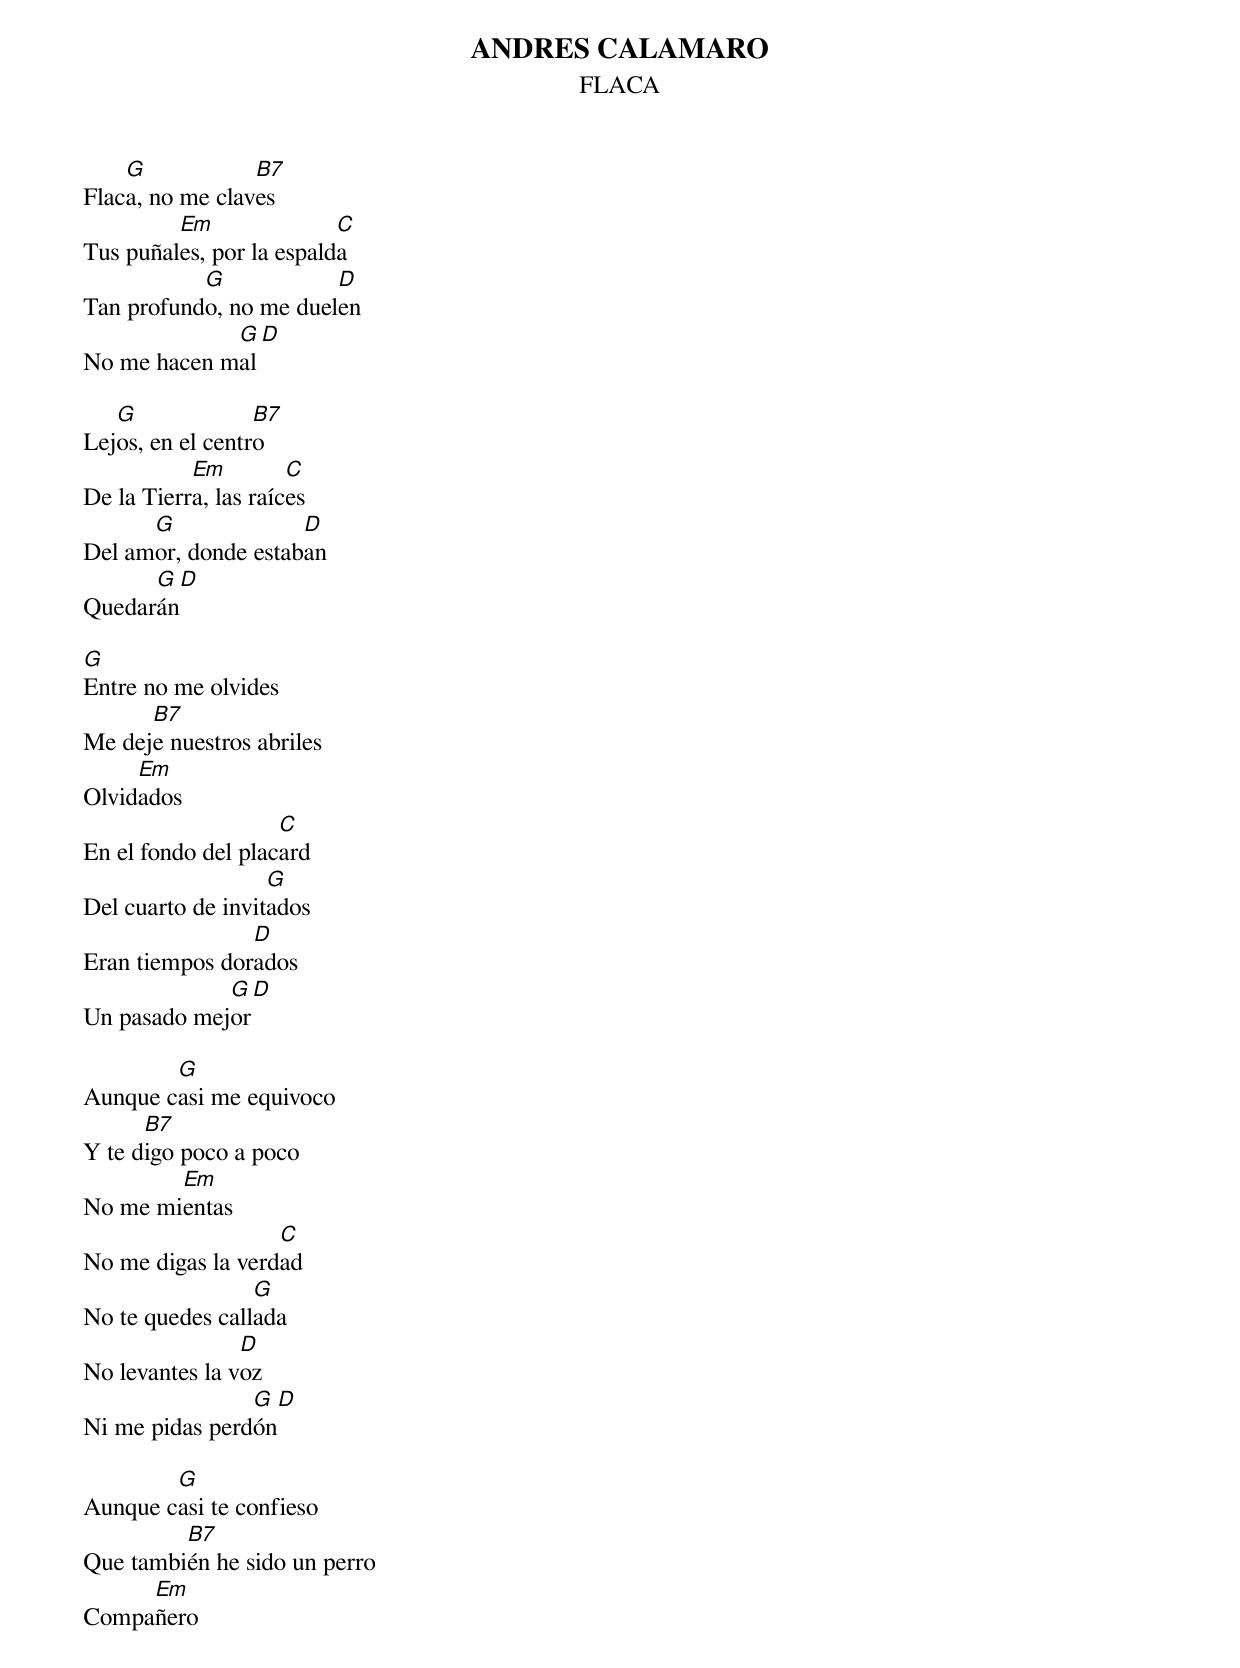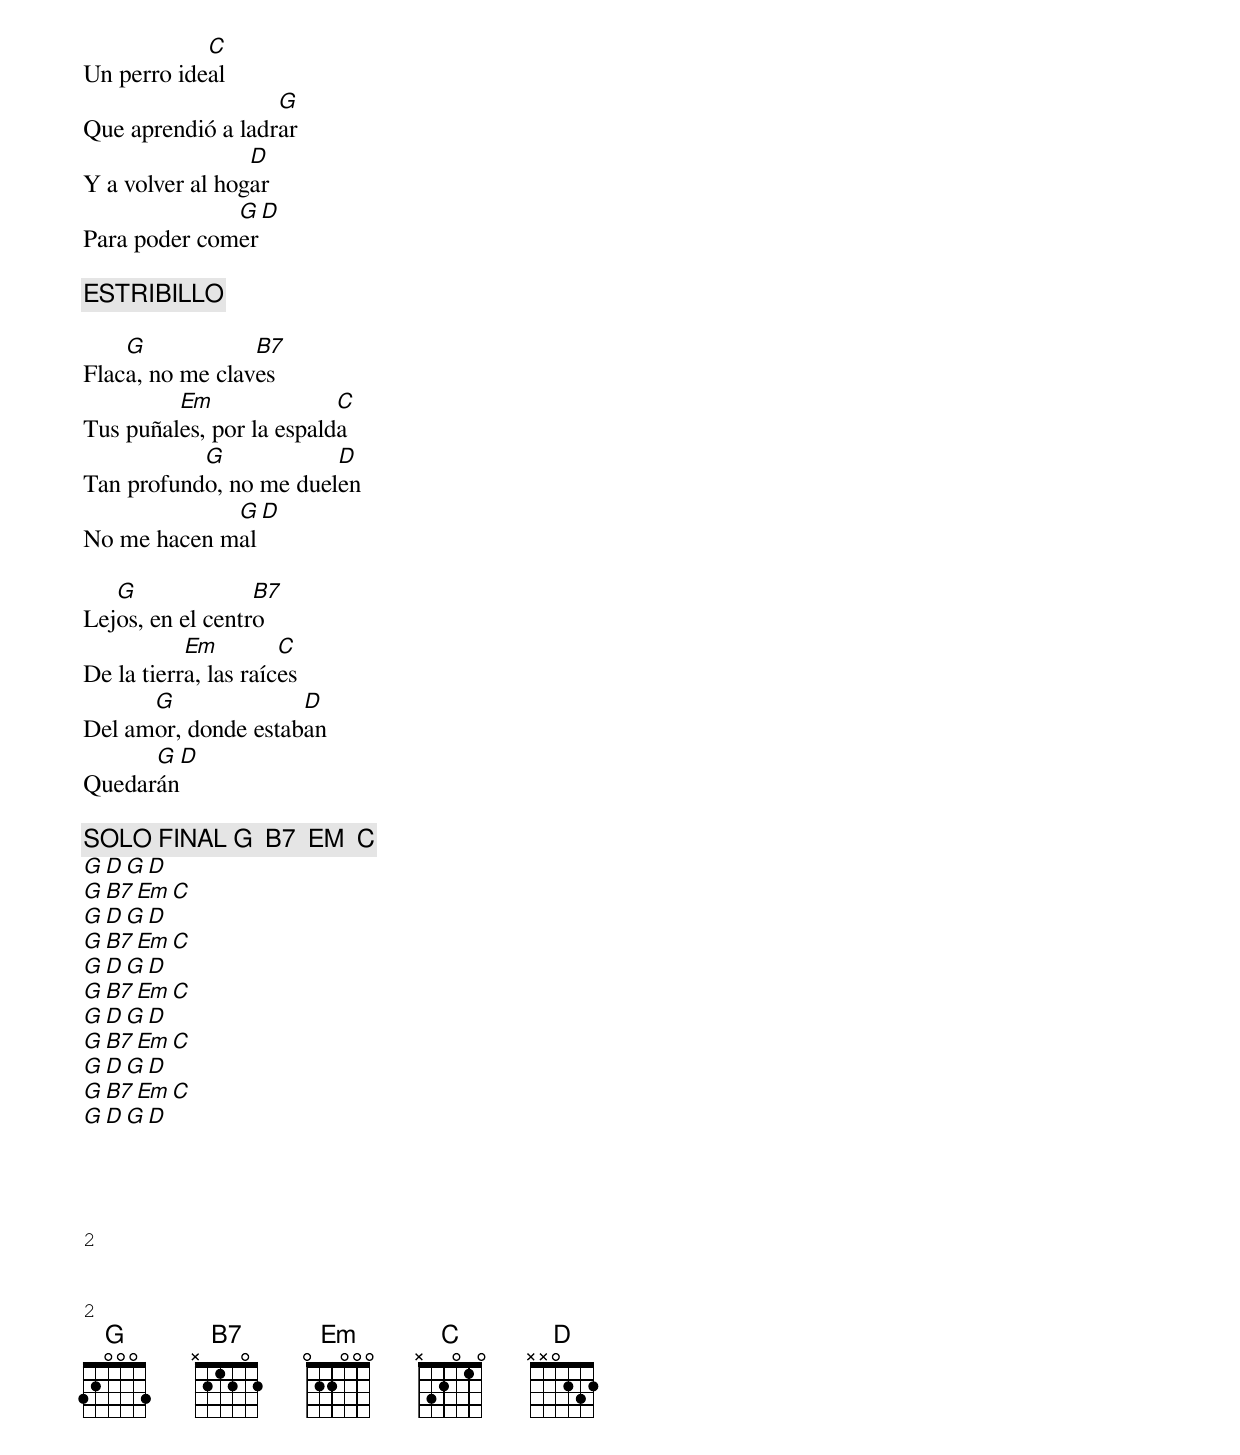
ANDRES CALAMARO
FLACA

    G            B7
Flaca, no me claves
         Em               C
Tus puñales, por la espalda
           G            D
Tan profundo, no me duelen
             G  D
No me hacen mal

   G              B7
Lejos, en el centro
           Em         C
De la Tierra, las raíces
      G              D
Del amor, donde estaban
      G  D
Quedarán

G
Entre no me olvides
      B7
Me deje nuestros abriles
     Em
Olvidados
                    C
En el fondo del placard
                   G
Del cuarto de invitados
                D
Eran tiempos dorados
             G  D
Un pasado mejor

        G
Aunque casi me equivoco
      B7
Y te digo poco a poco
        Em
No me mientas
                   C
No me digas la verdad
                 G
No te quedes callada
                D
No levantes la voz
                G  D
Ni me pidas perdón

        G
Aunque casi te confieso
         B7
Que también he sido un perro
     Em
Compañero
            C
Un perro ideal
                   G
Que aprendió a ladrar
                 D
Y a volver al hogar
              G  D
Para poder comer

[ESTRIBILLO]

    G            B7
Flaca, no me claves
         Em               C
Tus puñales, por la espalda
           G            D
Tan profundo, no me duelen
             G  D
No me hacen mal

   G              B7
Lejos, en el centro
           Em         C
De la tierra, las raíces
      G              D
Del amor, donde estaban
      G  D
Quedarán

[SOLO FINAL] G  B7  EM  C
             G  D  G  D
             G  B7  Em  C
             G  D  G  D
             G  B7  Em  C
             G  D  G  D
             G  B7  Em  C
             G  D  G  D
             G  B7  Em  C
             G  D  G  D
             G  B7  Em  C
             G  D  G  D




2


2
